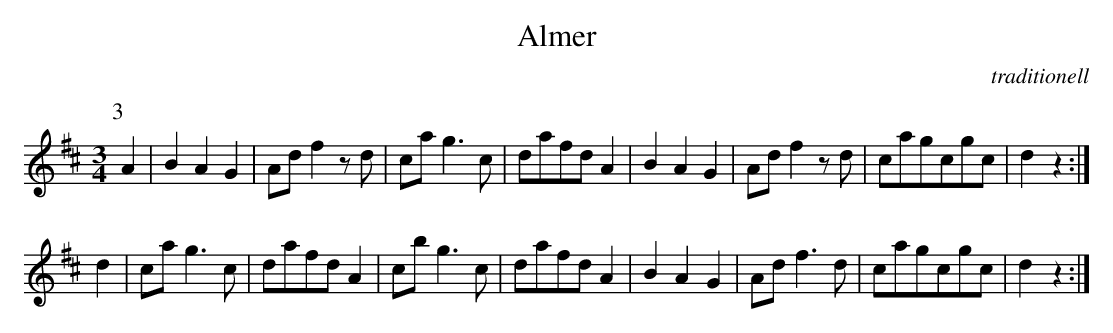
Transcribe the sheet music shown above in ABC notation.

X:1 % 16
T:Almer
C:traditionell
M:3/4
L:1/8
K:D
P:3
A2 |\
B2A2G2 | Adf2zd | cag3c | dafdA2 |\
B2A2G2 | Adf2zd | cagcgc | d2z2 :|
d2 | cag3c | dafdA2 | cbg3c | dafdA2 |\
B2A2G2 | Adf3d | cagcgc | d2z2 :|
